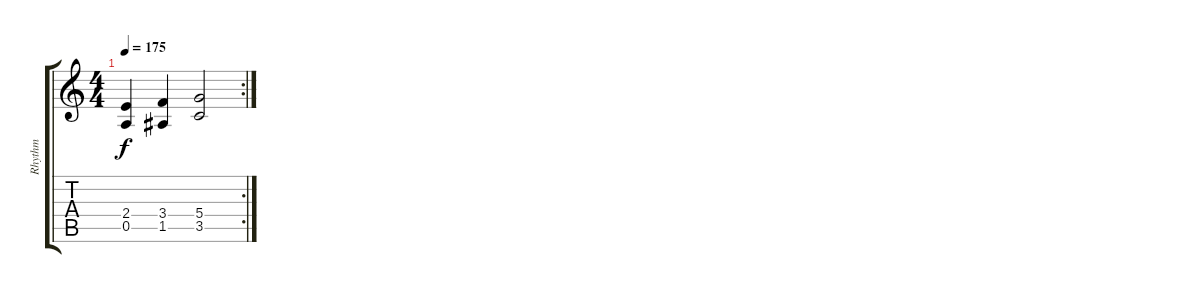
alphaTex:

\track ("Rhythm" "Rhythm") {instrument distortionguitar}
\staff {score tabs}
\tuning (E4 B3 G3 D3 A2 D2) {hide}
\rc 2
\ts (4 4)
\tempo 175
\clef g2
\ks c
(2.4 0.5).4{dy f} (3.4 1.5).4 (5.4 3.5).2
